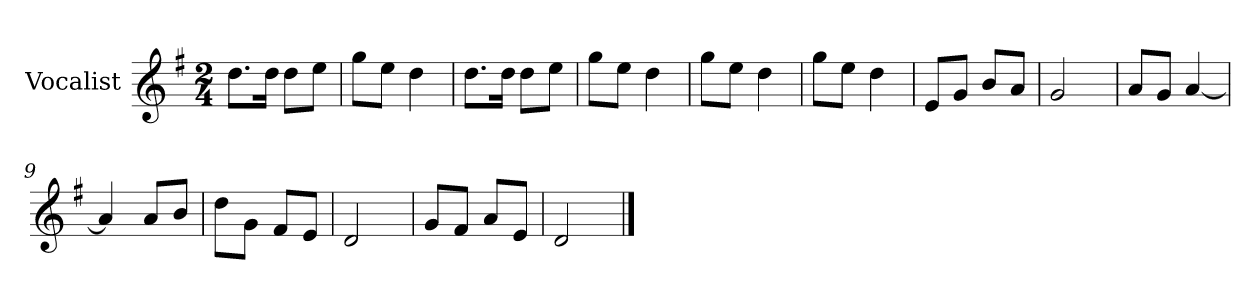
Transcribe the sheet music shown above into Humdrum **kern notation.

**kern
*part1
*staff1
*I"Vocalist
*k[f#]
*G:
*M2/4
=
8.ddL
16ddJk
8ddL
8eeJ
=1
8ggL
8eeJ
4dd
=2
8.ddL
16ddJk
8ddL
8eeJ
=3
8ggL
8eeJ
4dd
=4
8ggL
8eeJ
4dd
=5
8ggL
8eeJ
4dd
=6
8eL
8gJ
8bL
8aJ
=7
2g
=8
8aL
8gJ
[4a
=9
4a]
8aL
8bJ
=10
8ddL
8gJ
8f#L
8eJ
=11
2d
=12
8gL
8f#J
8aL
8eJ
=13
2d
==
*-
